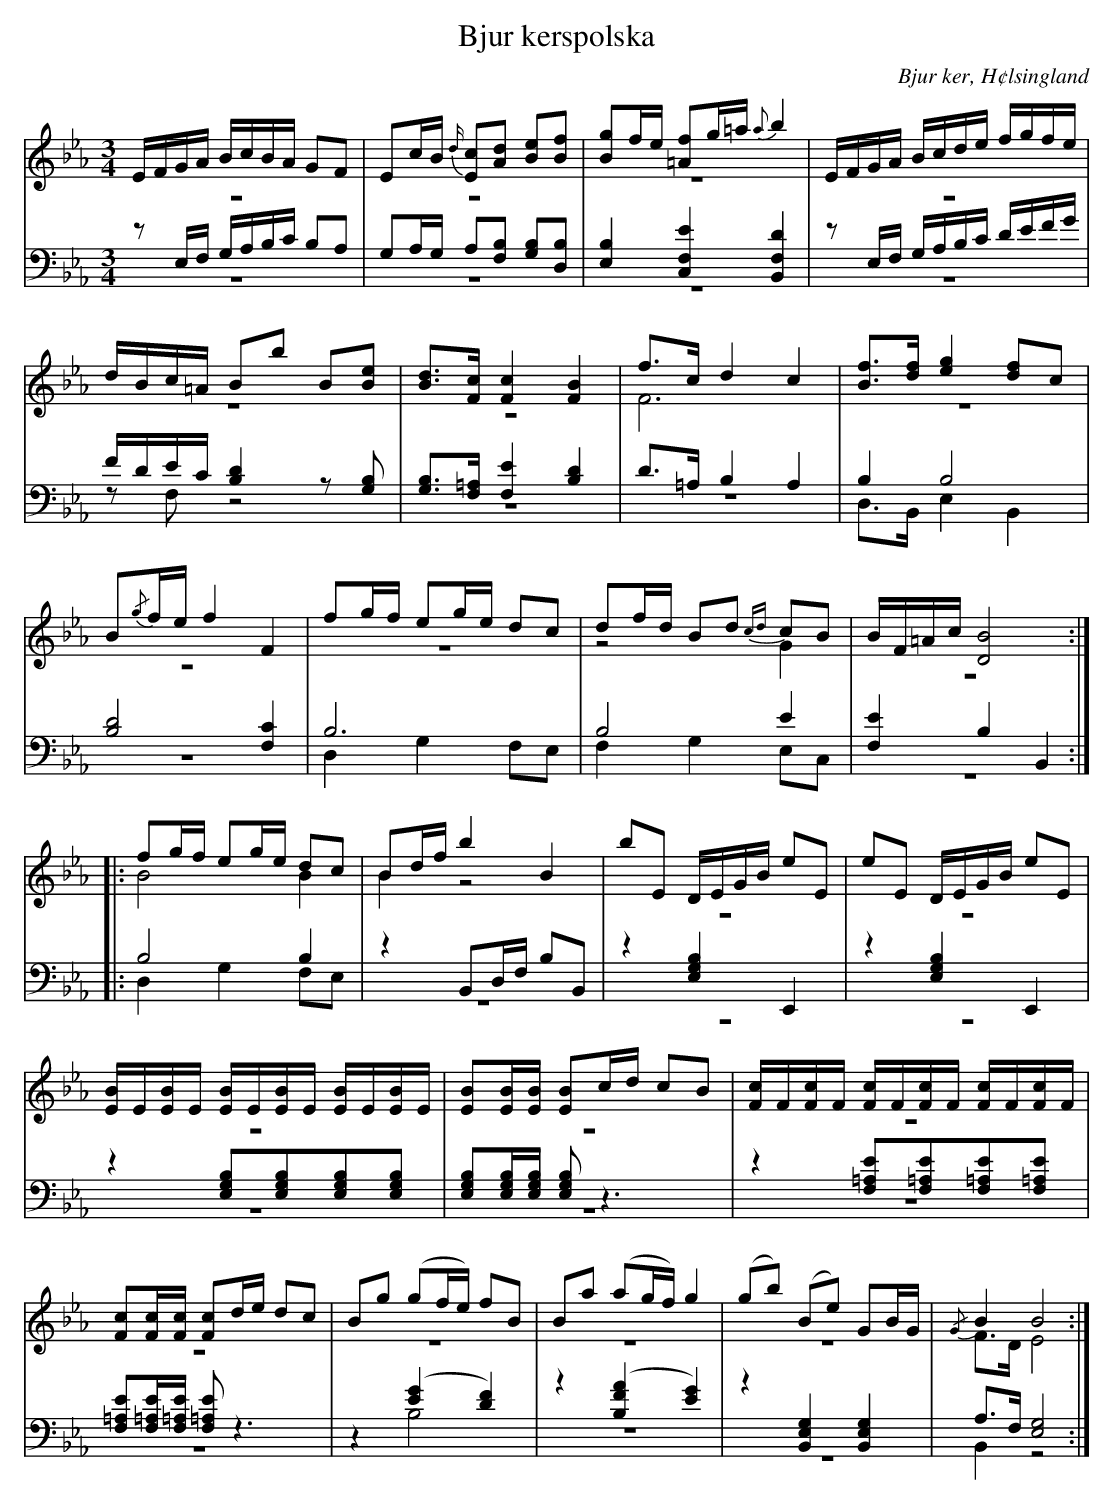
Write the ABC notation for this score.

X:1
T: Bjur kerspolska
O: Bjur ker, H¢lsingland
M: 3/4
L: 1/8
K: Eb
V:1
V:2 merge
V:3
V:4 merge
V:1
E/F/G/A/ B/c/B/A/ GF|Ec/B/ {d/}[Ec][Ad] [Be][Bf]|[Bg]f/e/ [=Af]g/=a/ {a}b2|E/F/G/A/ B/c/d/e/ f/g/f/e/|
d/B/c/=A/ Bb B[Be]|[Bd]>[Fc] [F2c2] [F2B2]|f>c d2 c2|[Bf]>[df] [e2g2] [df]c|
B{/g}f/e/ f2 F2|fg/f/ eg/e/ dc|df/d/ Bd {cd}cB|B/F/=A/c/ [D4B4]:|
|:fg/f/ eg/e/ dc|Bd/f/ b2 B2|bE D/E/G/B/ eE|eE D/E/G/B/ eE|
[E/B/]E/[E/B/]E/ [E/B/]E/[E/B/]E/ [E/B/]E/[E/B/]E/|[EB][E/B/][E/B/] [EB]c/d/ cB|[F/c/]F/[F/c/]F/ [F/c/]F/[F/c/]F/ [F/c/]F/[F/c/]F/|[Fc][F/c/][F/c/] [Fc]d/e/ dc|Bg (gf/e/) fB|Ba (ag/f/) g2|(gb) (Be) GB/G/|{/G}B2 B4:|
V:2
z6|z6|z6|z6|
z6|z6|F6|z6|
z6|z6|z4 G2|z6:|
|:B4 B2|B2 z4|z6|z6|
z6|z6|z6|z6|
z6|z6|z6|F>D E4:|
V:3 clef=bass
zE,/F,/ G,/A,/B,/C/ B,A,|G,A,/G,/ A,[F,B,] [G,B,][D,B,]|[E,2B,2] [C,2F,2E2] [B,,2F,2D2]|zE,/F,/ G,/A,/B,/C/ D/E/F/G/|
F/D/E/C/ [B,2D2]z[G,B,]|[G,B,]>[F,=A,] [F,2E2] [B,2D2]|D>=A, B,2 A,2|B,2 B,4|
[B,4D4] [F,2C2]|B,6|B,4 E2|[F,2E2] B,2 B,,2:|
|:B,4 B,2|z2 B,,D,/F,/ B,B,,|z2 [E,2G,2B,2] E,,2|z2 [E,2G,2B,2] E,,2|
z2 [E,G,B,][E,G,B,][E,G,B,][E,G,B,]|[E,G,B,][E,/G,/B,/][E,/G,/B,/] [E,G,B,] z3|z2 [F,=A,E][F,=A,E][F,=A,E][F,=A,E]|[F,=A,E][F,/=A,/E/][F,/=A,/E/] [F,=A,E] z3|
z2 ([E2G2] [D2F2])|z2 ([B,2F2A2] [E2G2])|z2 [B,,2E,2G,2] [B,,2E,2G,2]|A,>F, [E,4G,4]:|
V:4  clef=bass
z6|z6|z6|z6|
zF, z4|z6|z6|D,>B,, E,2 B,,2|
z6|D,2 G,2 F,E,|F,2 G,2 E,C,|z6:|
|:D,2 G,2 F,E,|z6|z6|z6|
z6|z6|z6|z6|
z2 B,4|z6|z6|B,,2 z4:|
